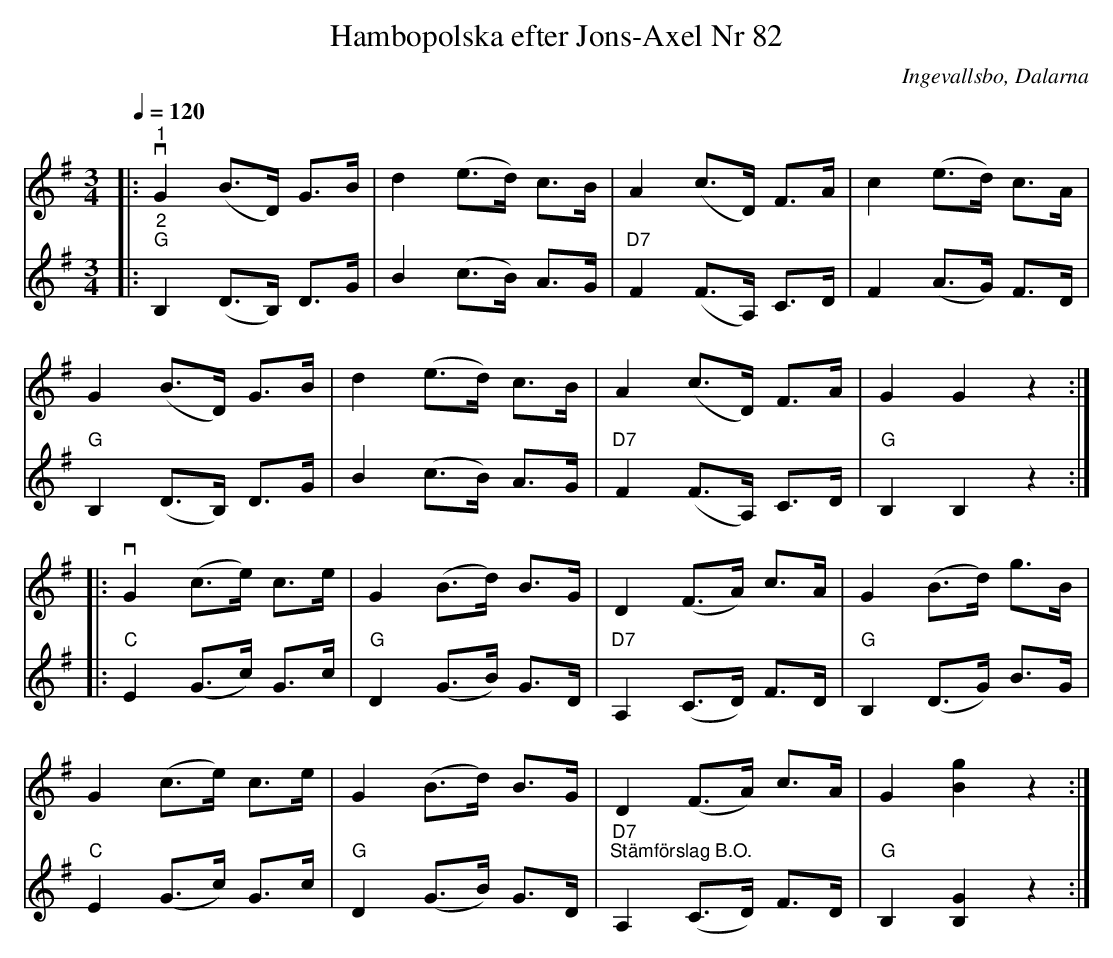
X:1
T:Hambopolska efter Jons-Axel Nr 82
O:Ingevallsbo, Dalarna
L:1/8
Q:1/4=120
M:3/4
K:G
V:1
|:"^1"v G2 (B>D) G>B | d2 (e>d) c>B | A2 (c>D) F>A | c2 (e>d) c>A |
G2 (B>D) G>B | d2 (e>d) c>B | A2 (c>D) F>A | G2 G2 z2 ::
v G2 (c>e) c>e | G2 (B>d) B>G | D2 (F>A) c>A | G2 (B>d) g>B |
G2 (c>e) c>e | G2 (B>d) B>G | D2 (F>A) c>A | G2 [Bg]2 z2 :|
V:2
|:"^2""G" B,2 (D>B,) D>G | B2 (c>B) A>G |"D7" F2 (F>A,) C>D | F2 (A>G) F>D |"G" B,2 (D>B,) D>G |
B2 (c>B) A>G |"D7" F2 (F>A,) C>D |"G" B,2 B,2 z2 ::"C" E2 (G>c) G>c |"G" D2 (G>B) G>D |
"D7" A,2 (C>D) F>D |"G" B,2 (D>G) B>G |"C" E2 (G>c) G>c |"G" D2 (G>B) G>D |
"D7" "^Stämförslag B.O." A,2 (C>D) F>D |"G" B,2 [B,G]2 z2 :|
